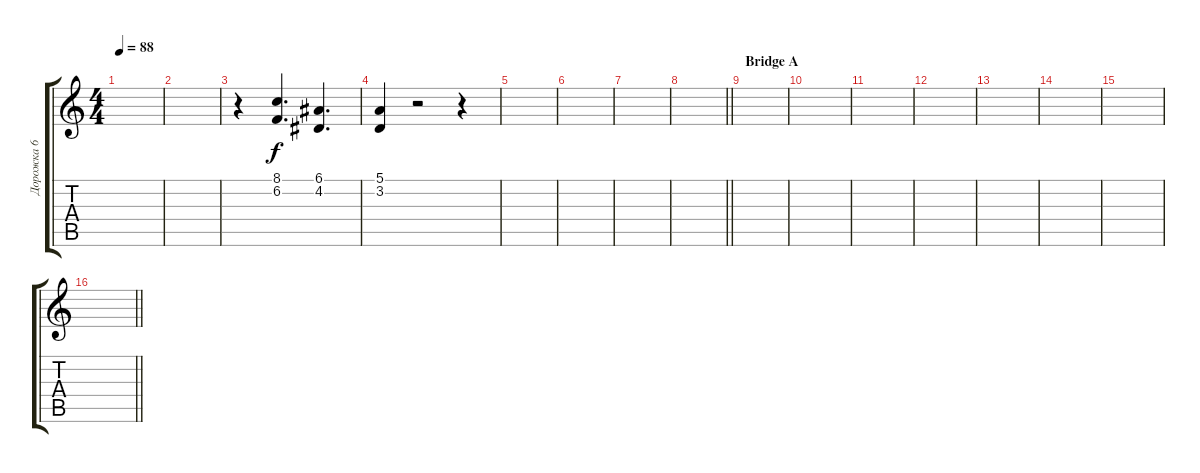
\track ("Дорожка 6" "Дорожка 6") {instrument brightacousticpiano}
\staff {score tabs}
\tuning (E4 B3 G3 D3 A2 E2) {hide}
\ts (4 4)
\tempo 88
\clef g2
\ks c
|
|
r.4 (8.1 6.2).4{d} (6.1 4.2).4{d} |
(5.1 3.2).4 r.2 r.4 |
|
|
|
\barLineRight lightlight
|
\section ("" "Bridge A")
|
|
|
|
|
|
|
\barLineRight lightlight
